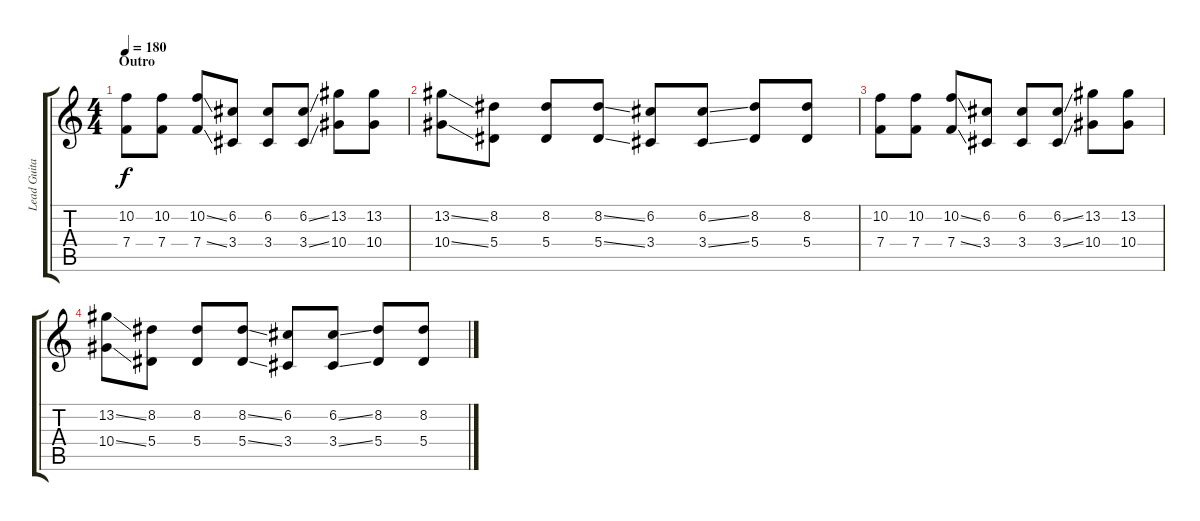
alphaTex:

\track ("Lead Guitar" "Lead Guita") {instrument overdrivenguitar}
\staff {score tabs}
\tuning (C4 G3 Eb3 Bb2 F2 C2) {hide}
\ts (4 4)
\section ("" "Outro")
\tempo 180
\clef g2
\ks c
(10.2 7.4).8{dy f} (10.2 7.4).8 (10.2{ss} 7.4{ss}).8 (6.2 3.4).8 (6.2 3.4).8 (6.2{ss} 3.4{ss}).8 (13.2 10.4).8 (13.2 10.4).8 |
(13.2{ss} 10.4{ss}).8 (8.2 5.4).8 (8.2 5.4).8 (8.2{ss} 5.4{ss}).8 (6.2 3.4).8 (6.2{ss} 3.4{ss}).8 (8.2 5.4).8 (8.2 5.4).8 |
(10.2 7.4).8 (10.2 7.4).8 (10.2{ss} 7.4{ss}).8 (6.2 3.4).8 (6.2 3.4).8 (6.2{ss} 3.4{ss}).8 (13.2 10.4).8 (13.2 10.4).8 |
(13.2{ss} 10.4{ss}).8 (8.2 5.4).8 (8.2 5.4).8 (8.2{ss} 5.4{ss}).8 (6.2 3.4).8 (6.2{ss} 3.4{ss}).8 (8.2 5.4).8 (8.2 5.4).8
